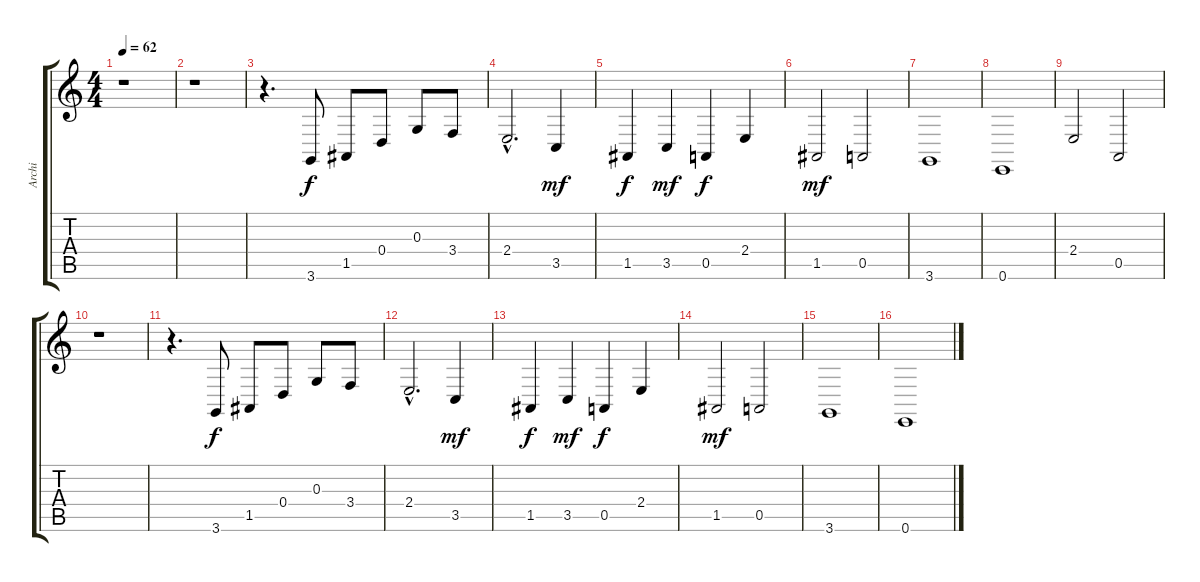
\track ("Archi" "Archi") {instrument stringensemble1}
\staff {score tabs}
\tuning (E4 B3 G3 D3 A2 E2) {hide}
\ts (4 4)
\tempo 62
\clef g2
\ks c
r.1{dy f instrument stringensemble1} |
r.1 |
r.4{d} 3.6.8 1.5.8 0.4.8 0.3.8 3.4.8 |
2.4{hac}.2{d} 3.5.4{dy mf} |
1.5.4{dy f} 3.5.4{dy mf} 0.5.4{dy f} 2.4.4 |
1.5.2{dy mf} 0.5.2 |
3.6.1 |
0.6.1 |
2.4.2 0.5.2 |
r.1 |
r.4{d} 3.6.8{dy f} 1.5.8 0.4.8 0.3.8 3.4.8 |
2.4{hac}.2{d} 3.5.4{dy mf} |
1.5.4{dy f} 3.5.4{dy mf} 0.5.4{dy f} 2.4.4 |
1.5.2{dy mf} 0.5.2 |
3.6.1 |
0.6.1
